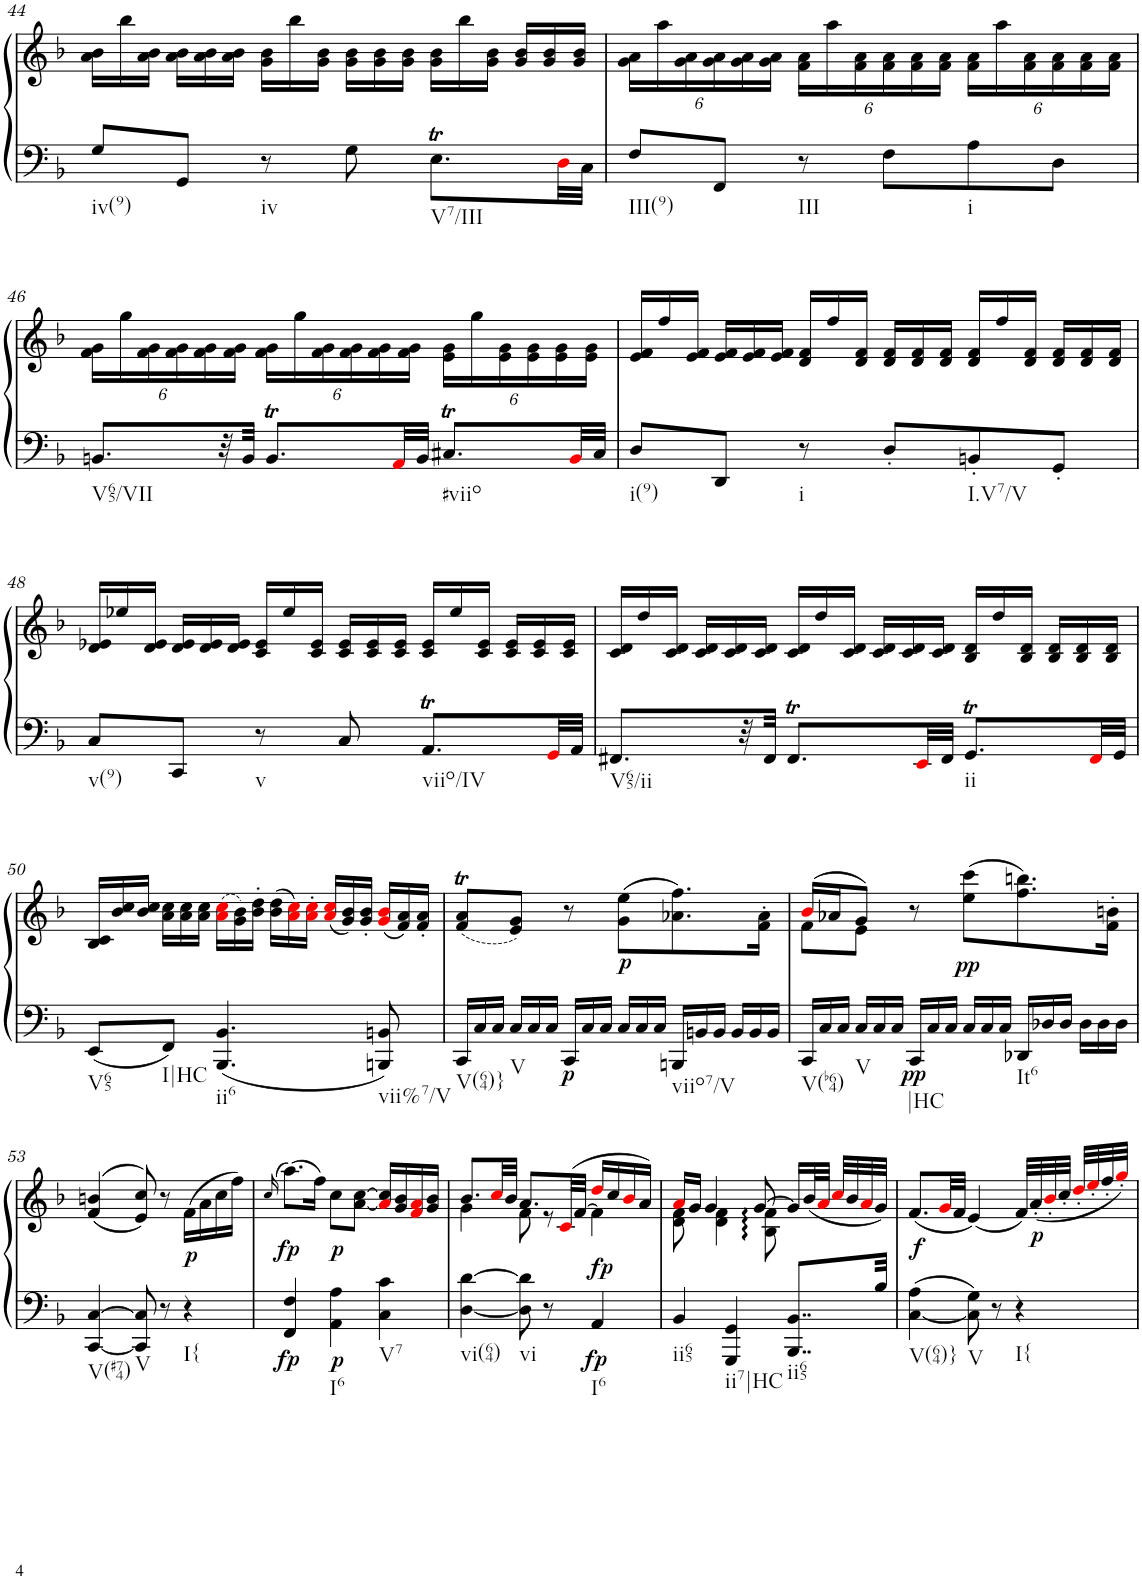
**kern	**kern	**dynam
*part1	*part1	*part1
*staff2	*staff1	*staff1/2
*I"Piano	*	*
*I'Pno.	*	*
!!LO:PB:g=z
*clefF4	*clefG2	*
*k[b-]	*k[b-]	*
*M3/4	*M3/4	*
=44	=44	=44
!LO:TX:b:t=iv(9)	!	!
8G/L	24a\ 24b-\LL	.
.	24bb-\	.
.	24a\ 24b-\JJ	.
8GG/J	24a\ 24b-\LL	.
.	24a\ 24b-\	.
.	24a\ 24b-\JJ	.
!LO:TX:b:t=iv	!	!
8r	24g\ 24b-\LL	.
.	24bb-\	.
.	24g\ 24b-\JJ	.
8G\	24g\ 24b-\LL	.
.	24g\ 24b-\	.
.	24g\ 24b-\JJ	.
!LO:TX:b:t=V7/III	!	!
8.Et\L	24g\ 24b-\LL	.
.	24bb-\	.
.	24g\ 24b-\JJ	.
.	24g/ 24b-/LL	.
.	24g/ 24b-/	.
32Di\LL	.	.
.	24g/ 24b-/JJ	.
32C\JJJ	.	.
=45	=45	=45
*	*Xbrackettup	*
!LO:TX:b:t=III(9)	!	!
8F/L	24g\ 24a\LL	.
.	24aa\	.
.	24g\ 24a\	.
8FF/J	24g\ 24a\	.
.	24g\ 24a\	.
.	24g\ 24a\JJ	.
!LO:TX:b:t=III	!	!
8r	24f\ 24a\LL	.
.	24aa\	.
.	24f\ 24a\	.
8F\L	24f\ 24a\	.
.	24f\ 24a\	.
.	24f\ 24a\JJ	.
!LO:TX:b:t=i	!	!
8A\	24f\ 24a\LL	.
.	24aa\	.
.	24f\ 24a\	.
8D\J	24f\ 24a\	.
.	24f\ 24a\	.
.	24f\ 24a\JJ	.
!!LO:LB:g=z
=46	=46	=46
!LO:TX:b:t=V65/VII	!	!
8.BBn/L	24f\ 24g\LL	.
.	24gg\	.
.	24f\ 24g\	.
.	24f\ 24g\	.
.	24f\ 24g\	.
32r	.	.
.	24f\ 24g\JJ	.
32BB/JJJ	.	.
8.BBt/L	24f\ 24g\LL	.
.	24gg\	.
.	24f\ 24g\	.
.	24f\ 24g\	.
.	24f\ 24g\	.
32AAi/LL	.	.
.	24f\ 24g\JJ	.
32BB/JJJ	.	.
!LO:TX:b:t=#viio	!	!
8.C#Xt/L	24e\ 24g\LL	.
.	24gg\	.
.	24e\ 24g\	.
.	24e\ 24g\	.
.	24e\ 24g\	.
32BBi/LL	.	.
.	24e\ 24g\JJ	.
32C#/JJJ	.	.
=47	=47	=47
*	*brackettup	*
!LO:TX:b:t=i(9)	!	!
8D/L	24e/ 24f/LL	.
.	24ff/	.
.	24e/ 24f/JJ	.
8DD/J	24e/ 24f/LL	.
.	24e/ 24f/	.
.	24e/ 24f/JJ	.
!LO:TX:b:t=i	!	!
8r	24d/ 24f/LL	.
.	24ff/	.
.	24d/ 24f/JJ	.
8D'/L	24d/ 24f/LL	.
.	24d/ 24f/	.
.	24d/ 24f/JJ	.
!LO:TX:b:t=I.V7/V	!	!
8BBn'/	24d/ 24f/LL	.
.	24ff/	.
.	24d/ 24f/JJ	.
8GG'/J	24d/ 24f/LL	.
.	24d/ 24f/	.
.	24d/ 24f/JJ	.
!!LO:LB:g=z
=48	=48	=48
!LO:TX:b:t=v(9)	!	!
8C/L	24d/ 24e-X/LL	.
.	24ee-X/	.
.	24d/ 24e-/JJ	.
8CC/J	24d/ 24e-/LL	.
.	24d/ 24e-/	.
.	24d/ 24e-/JJ	.
!LO:TX:b:t=v	!	!
8r	24c/ 24e-/LL	.
.	24ee-/	.
.	24c/ 24e-/JJ	.
8C/	24c/ 24e-/LL	.
.	24c/ 24e-/	.
.	24c/ 24e-/JJ	.
!LO:TX:b:t=viio/IV	!	!
8.AAt/L	24c/ 24e-/LL	.
.	24ee-/	.
.	24c/ 24e-/JJ	.
.	24c/ 24e-/LL	.
.	24c/ 24e-/	.
32GGi/LL	.	.
.	24c/ 24e-/JJ	.
32AA/JJJ	.	.
=49	=49	=49
!LO:TX:b:t=V65/ii	!	!
8.FF#X/L	24c/ 24d/LL	.
.	24dd/	.
.	24c/ 24d/JJ	.
.	24c/ 24d/LL	.
.	24c/ 24d/	.
32r	.	.
.	24c/ 24d/JJ	.
32FF#/JJJ	.	.
8.FF#t/L	24c/ 24d/LL	.
.	24dd/	.
.	24c/ 24d/JJ	.
.	24c/ 24d/LL	.
.	24c/ 24d/	.
32EEi/LL	.	.
.	24c/ 24d/JJ	.
32FF#/JJJ	.	.
!LO:TX:b:t=ii	!	!
8.GGT/L	24B-/ 24d/LL	.
.	24dd/	.
.	24B-/ 24d/JJ	.
.	24B-/ 24d/LL	.
.	24B-/ 24d/	.
32FF#i/LL	.	.
.	24B-/ 24d/JJ	.
32GG/JJJ	.	.
!!LO:LB:g=z
=50	=50	=50
!LO:TX:b:t=V65	!	!
8EE/L	24B-/ 24c/LL	.
.	24b-/ 24cc/	.
.	24b-/ 24cc/JJ	.
!LO:TX:b:t=I|HC	!	!
8FF/J	24a\ 24cc\LL	.
.	24a\ 24cc\	.
.	24a\ 24cc\JJ	.
!LO:TX:b:t=ii6	!	!
4.BBB-/ 4.BB-/	(24ai\ 24cci\LL	.
.	24g\ 24b-\)	.
.	24b-\' 24dd\'JJ	.
.	(24b-\ 24dd\LL	.
.	24ai\ 24cci\)	.
.	24ai\' 24cci\'JJ	.
.	(24ai/ 24cci/LL	.
.	24g/ 24b-/)	.
.	24g/' 24b-/'JJ	.
!LO:TX:b:t=vii%7/V	!	!
8BBBn/ 8BBn/	(24gi/ 24b-i/LL	.
.	24f/ 24a/)	.
.	24f/' 24a/'JJ	.
=51	=51	=51
!LO:TX:b:t=V(64)}	!	!
24CC/LL	(8f/T 8a/TL	.
24C/	.	.
24C/JJ	.	.
!LO:TX:b:t=V	!	!
24C/LL	8e/ 8g/J)	.
24C/	.	.
24C/JJ	.	.
!	!	!LO:DY:b=2
24CC/LL	8r	p
24C/	.	.
24C/JJ	.	.
!	!	!LO:DY:a=2
24C/LL	(8g\ 8ee\L	p
24C/	.	.
24C/JJ	.	.
!LO:TX:b:t=viio7/V	!	!
24BBBn/LL	8.a-X\ 8.ff\)	.
24BBn/	.	.
24BB/JJ	.	.
24BB/LL	.	.
24BB/	.	.
.	16f\' 16a-\'Jk	.
24BB/JJ	.	.
=52	=52	=52
*	*^	*
!LO:TX:b:t=V(b64)	!	!	!
24CC/LL	(16b-i/LL	8f\L	.
24C/	.	.	.
.	16a-X/J	.	.
24C/JJ	.	.	.
!LO:TX:b:t=V	!	!	!
24C/LL	8g/J)	8e\J	.
24C/	.	.	.
24C/JJ	.	.	.
!LO:TX:b:t=|HC	!	!	!
!	!	!	!LO:DY:b=2
24CC/LL	8r	2ryy	pp
24C/	.	.	.
24C/JJ	.	.	.
!	!	!	!LO:DY:b
24C/LL	(>8ee\ 8ccc\L	.	pp
24C/	.	.	.
24C/JJ	.	.	.
!LO:TX:b:t=It6	!	!	!
24DD-X/LL	8.ff\ 8.bbn\)	.	.
24D-X/	.	.	.
24D-/JJ	.	.	.
24D-\LL	.	.	.
24D-\	.	.	.
.	16f\'> 16bn\'>Jk	.	.
24D-\JJ	.	.	.
*	*v	*v	*
!!LO:LB:g=z
=53	=53	=53
!LO:TX:b:t=V(#74)	!	!
[4CC/ [4C/	(>(4f/ 4bn/	.
!LO:TX:b:t=V	!	!
8CC/] 8C/]	8e/ 8cc/))	.
8r	8r	.
!LO:TX:b:t=I{	!	!
!	!	!LO:DY:b
4r	(16f\LL	p
.	16a\	.
.	16cc\	.
.	16ff\JJ)	.
=54	=54	=54
.	(>16qcc/	.
!	!	!LO:DY:b=2
!	!	!LO:DY:n=1:b
4FF/ 4F/	(8.aa\L)	fp fp
.	16ff\Jk)	.
!LO:TX:b:t=I6	!	!
!	!	!LO:DY:n=2:b=2
!	!	!LO:DY:n=3:b
4AA\ 4A\	8cc\L	p p
.	[8a\ [8cc\J	.
!LO:TX:b:t=V7	!	!
4C\ 4c\	16ai/] 16cc/]LL	.
.	16g/ 16b-/	.
.	16fi/ 16ai/	.
.	16g/ 16b-/JJ	.
=55	=55	=55
*	*^	*
!LO:TX:b:t=vi(64)	!	!	!
[4D\ [4d\	8.b-/L	4g\	.
.	32cci/LL	.	.
.	32b-/JJJ	.	.
!LO:TX:b:t=vi	!	!	!
8D\] 8d\]	8.a/L	8f\	.
8r	.	8r	.
.	(32ci/LL	.	.
.	[32f/JJJ	.	.
!LO:TX:b:t=I6	!	!	!
!	!	!	!LO:DY:b=2
!	!	!	!LO:DY:n=1:a=2
4AA/	16ddi/LL	4f\]	fp fp
.	16cc/	.	.
.	16b-i/	.	.
.	16a/JJ)	.	.
=56	=56	=56	=56
!LO:TX:b:t=ii65	!	!	!
4BB-/	16ai/LL	8d\ 8f\	.
.	16g/JJ	.	.
.	4g/	4d\ 4f\	.
!LO:TX:b:t=ii7|HC	!	!	!
4GGG/ 4GG/	.	.	.
.	[8g/	8B-\ 8f\	.
!LO:TX:b:t=ii65	!	!	!
8..BBB-/ 8..BB-/L	16g/LL]	4ryy	.
.	(<32b-/L	.	.
.	32ai/JJJ	.	.
.	32cci/LLL	.	.
.	32b-/	.	.
.	32ai/	.	.
32B-/Jkk	32g/JJJ)	.	.
*	*v	*v	*
=57	=57	=57
!LO:TX:b:t=V(64)}	!	!
!	!	!LO:DY:b
[4C\ 4A\	(8.f/L	f
.	32gi/LL	.
.	32f/JJJ	.
!LO:TX:b:t=V	!	!
8C\] 8G\	(4e/)	.
8r	.	.
!LO:TX:b:t=I{	!	!
4r	32f/LLL)	.
!	!	!LO:DY:b
.	(32a'/	p
.	32b-'i/	.
.	32cc'/JJJ	.
.	32dd'i/LLL	.
.	32ee'i/	.
.	32ff'/	.
.	32gg'i/JJJ)	.
=	=	=
*-	*-	*-
